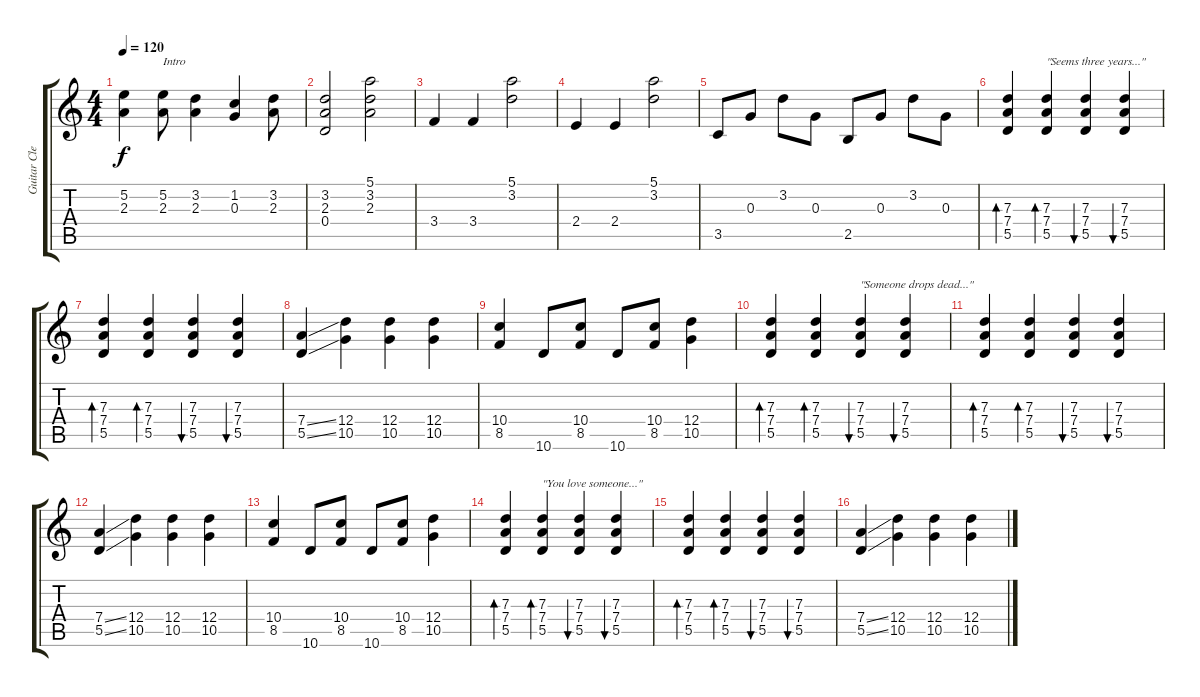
\track ("Guitar Clean" "Guitar Cle") {instrument acousticguitarsteel}
\staff {score tabs}
\tuning (E4 B3 G3 D3 A2 E2) {hide}
\ts (4 4)
\tempo 120
\clef g2
\ks c
(5.2 2.3).4{dy f instrument acousticguitarsteel} (5.2 2.3).8{txt "Intro"} (3.2 2.3).4 (1.2 0.3).4 (3.2 2.3).8 |
(3.2 2.3 0.4).2 (5.1 3.2 2.3).2 |
3.4.4 3.4.4 (5.1 3.2).2 |
2.4.4 2.4.4 (5.1 3.2).2 |
3.5.8 0.3.8 3.2.8 0.3.8 2.5.8 0.3.8 3.2.8 0.3.8 |
(7.3 7.4 5.5).4{bd 120} (7.3 7.4 5.5).4{bd 120 txt "\"Seems three years...\""} (7.3 7.4 5.5).4{bu 120} (7.3 7.4 5.5).4{bu 120} |
(7.3 7.4 5.5).4{bd 120} (7.3 7.4 5.5).4{bd 120} (7.3 7.4 5.5).4{bu 120} (7.3 7.4 5.5).4{bu 120} |
(7.4{ss} 5.5{ss}).4 (12.4 10.5).4 (12.4 10.5).4 (12.4 10.5).4 |
(10.4 8.5).4 10.6.8 (10.4 8.5).8 10.6.8 (10.4 8.5).8 (12.4 10.5).4 |
(7.3 7.4 5.5).4{bd 120} (7.3 7.4 5.5).4{bd 120} (7.3 7.4 5.5).4{bu 120 txt "\"Someone drops dead...\""} (7.3 7.4 5.5).4{bu 120} |
(7.3 7.4 5.5).4{bd 120} (7.3 7.4 5.5).4{bd 120} (7.3 7.4 5.5).4{bu 120} (7.3 7.4 5.5).4{bu 120} |
(7.4{ss} 5.5{ss}).4 (12.4 10.5).4 (12.4 10.5).4 (12.4 10.5).4 |
(10.4 8.5).4 10.6.8 (10.4 8.5).8 10.6.8 (10.4 8.5).8 (12.4 10.5).4 |
(7.3 7.4 5.5).4{bd 120} (7.3 7.4 5.5).4{bd 120 txt "\"You love someone...\""} (7.3 7.4 5.5).4{bu 120} (7.3 7.4 5.5).4{bu 120} |
(7.3 7.4 5.5).4{bd 120} (7.3 7.4 5.5).4{bd 120} (7.3 7.4 5.5).4{bu 120} (7.3 7.4 5.5).4{bu 120} |
(7.4{ss} 5.5{ss}).4 (12.4 10.5).4 (12.4 10.5).4 (12.4 10.5).4
